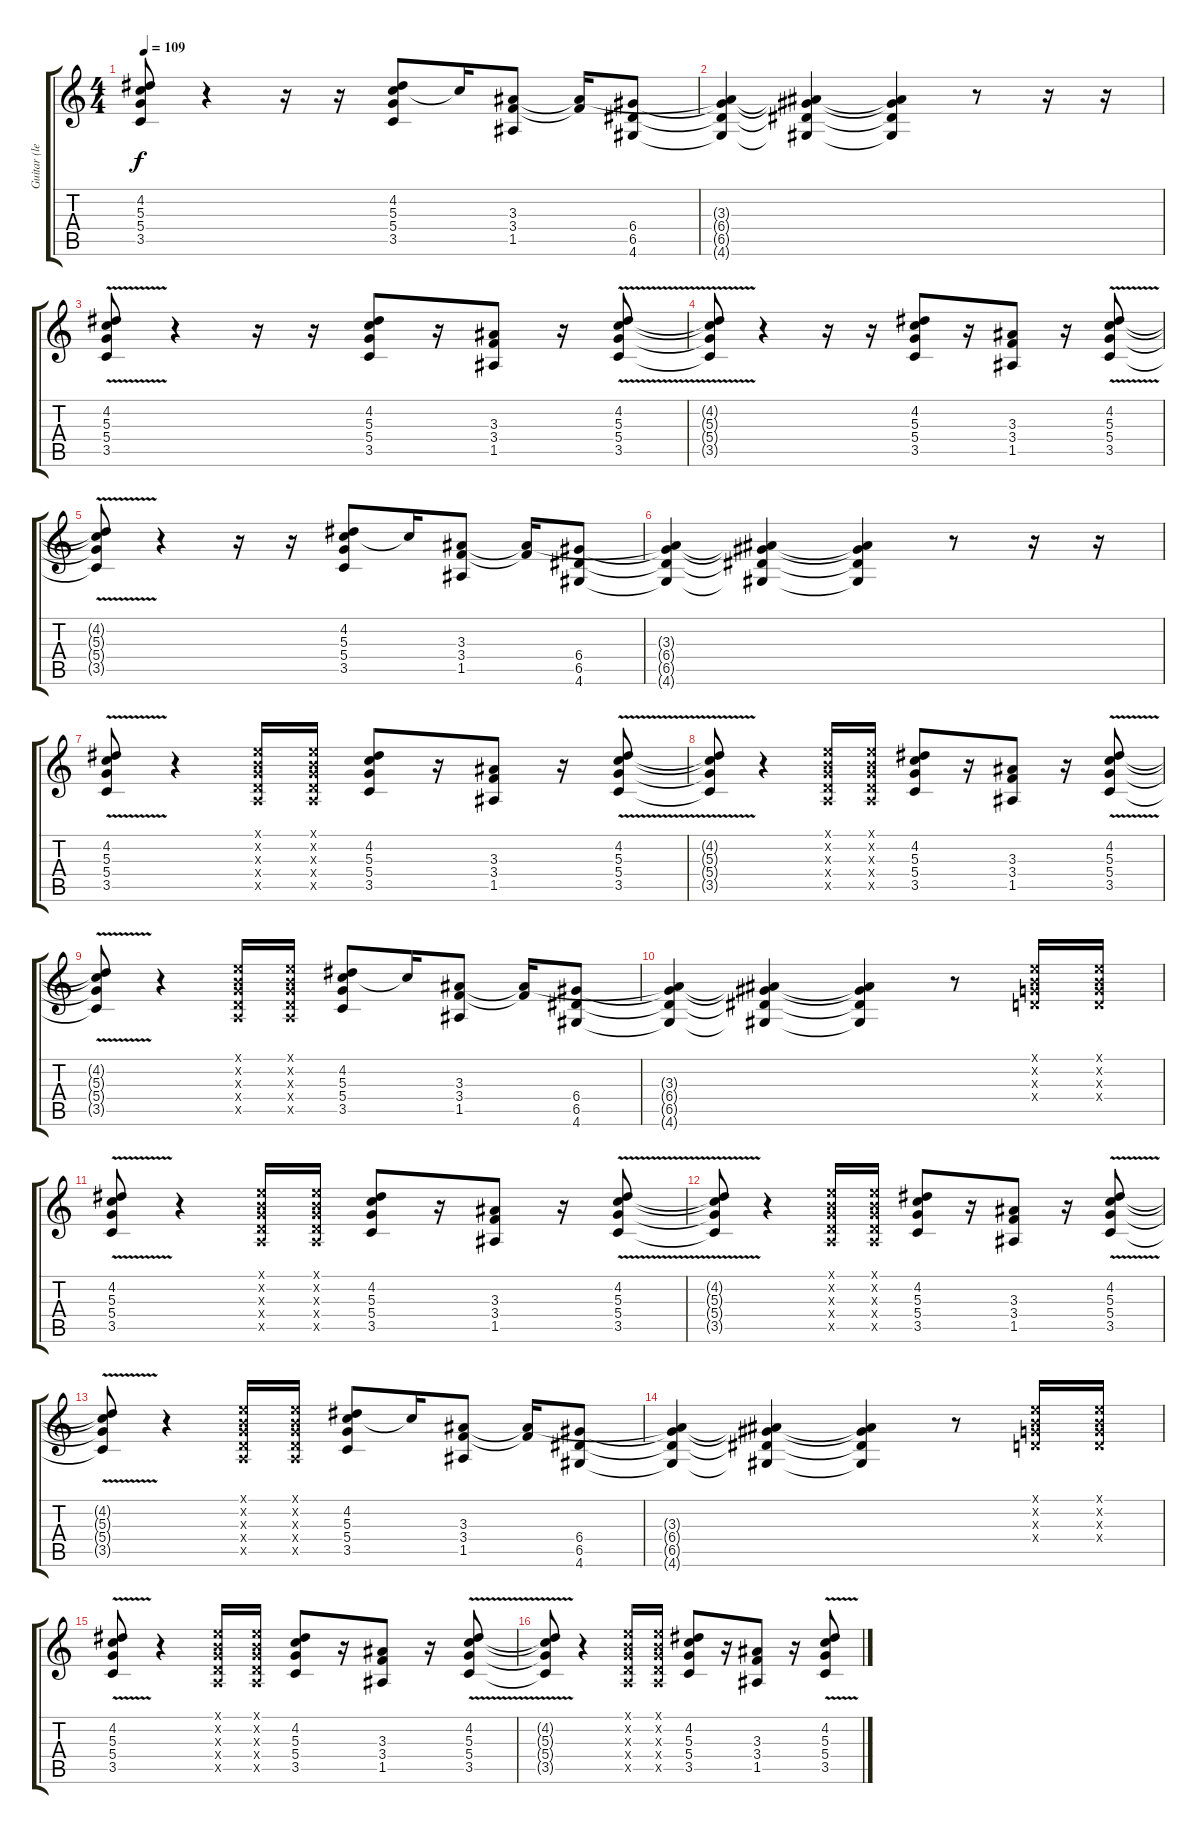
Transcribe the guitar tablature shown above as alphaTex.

\track ("Guitar (lead)" "Guitar (le") {instrument overdrivenguitar}
\staff {score tabs}
\tuning (E4 B3 G3 D3 A2 E2) {hide}
\ts (4 4)
\tempo 109
\clef g2
\ks c
(4.2{t} 5.3{t} 5.4{t} 3.5{t}).8{dy f} r.4 r.16 r.16 (4.2 5.3 5.4 3.5).8 5.3{t}.16 (3.3 3.4 1.5).8 (3.3{t} 3.4{t}).16 (6.4 6.5 4.6).8 |
(3.3{t} 6.4{t} 6.5{t} 4.6{t}).4 (3.3{t} 6.4{t} 6.5{t} 4.6{t}).4 (3.3{t} 6.4{t} 6.5{t} 4.6{t}).4 r.8 r.16 r.16 |
(4.2 5.3{v} 5.4{v} 3.5{v}).8 r.4 r.16 r.16 (4.2 5.3 5.4 3.5).8 r.16 (3.3 3.4 1.5).8 r.16 (4.2 5.3{v} 5.4{v} 3.5{v}).8 |
(4.2{t} 5.3{t} 5.4{t} 3.5{t}).8 r.4 r.16 r.16 (4.2 5.3 5.4 3.5).8 r.16 (3.3 3.4 1.5).8 r.16 (4.2 5.3{v} 5.4{v} 3.5{v}).8 |
(4.2{t} 5.3{t} 5.4{t} 3.5{t}).8 r.4 r.16 r.16 (4.2 5.3 5.4 3.5).8 5.3{t}.16 (3.3 3.4 1.5).8 (3.3{t} 3.4{t}).16 (6.4 6.5 4.6).8 |
(3.3{t} 6.4{t} 6.5{t} 4.6{t}).4 (3.3{t} 6.4{t} 6.5{t} 4.6{t}).4 (3.3{t} 6.4{t} 6.5{t} 4.6{t}).4 r.8 r.16 r.16 |
(4.2{v} 5.3{v} 5.4{v} 3.5{v}).8 r.4 (0.1{x} 0.2{x} 0.3{x} 0.4{x} 0.5{x}).16 (0.1{x} 0.2{x} 0.3{x} 0.4{x} 0.5{x}).16 (4.2 5.3 5.4 3.5).8 r.16 (3.3 3.4 1.5).8 r.16 (4.2{v} 5.3{v} 5.4{v} 3.5{v}).8 |
(4.2{t} 5.3{t} 5.4{t} 3.5{t}).8 r.4 (0.1{x} 0.2{x} 0.3{x} 0.4{x} 0.5{x}).16 (0.1{x} 0.2{x} 0.3{x} 0.4{x} 0.5{x}).16 (4.2 5.3 5.4 3.5).8 r.16 (3.3 3.4 1.5).8 r.16 (4.2{v} 5.3{v} 5.4{v} 3.5{v}).8 |
(4.2{t} 5.3{t} 5.4{t} 3.5{t}).8 r.4 (0.1{x} 0.2{x} 0.3{x} 0.4{x} 0.5{x}).16 (0.1{x} 0.2{x} 0.3{x} 0.4{x} 0.5{x}).16 (4.2 5.3 5.4 3.5).8 5.3{t}.16 (3.3 3.4 1.5).8 (3.3{t} 3.4{t}).16 (6.4 6.5 4.6).8 |
(3.3{t} 6.4{t} 6.5{t} 4.6{t}).4 (3.3{t} 6.4{t} 6.5{t} 4.6{t}).4 (3.3{t} 6.4{t} 6.5{t} 4.6{t}).4 r.8 (0.1{x} 0.2{x} 0.3{x} 0.4{x}).16 (0.1{x} 0.2{x} 0.3{x} 0.4{x}).16 |
(4.2{v} 5.3{v} 5.4{v} 3.5{v}).8 r.4 (0.1{x} 0.2{x} 0.3{x} 0.4{x} 0.5{x}).16 (0.1{x} 0.2{x} 0.3{x} 0.4{x} 0.5{x}).16 (4.2 5.3 5.4 3.5).8 r.16 (3.3 3.4 1.5).8 r.16 (4.2{v} 5.3{v} 5.4{v} 3.5{v}).8 |
(4.2{t} 5.3{t} 5.4{t} 3.5{t}).8 r.4 (0.1{x} 0.2{x} 0.3{x} 0.4{x} 0.5{x}).16 (0.1{x} 0.2{x} 0.3{x} 0.4{x} 0.5{x}).16 (4.2 5.3 5.4 3.5).8 r.16 (3.3 3.4 1.5).8 r.16 (4.2{v} 5.3{v} 5.4{v} 3.5{v}).8 |
(4.2{t} 5.3{t} 5.4{t} 3.5{t}).8 r.4 (0.1{x} 0.2{x} 0.3{x} 0.4{x} 0.5{x}).16 (0.1{x} 0.2{x} 0.3{x} 0.4{x} 0.5{x}).16 (4.2 5.3 5.4 3.5).8 5.3{t}.16 (3.3 3.4 1.5).8 (3.3{t} 3.4{t}).16 (6.4 6.5 4.6).8 |
(3.3{t} 6.4{t} 6.5{t} 4.6{t}).4 (3.3{t} 6.4{t} 6.5{t} 4.6{t}).4 (3.3{t} 6.4{t} 6.5{t} 4.6{t}).4 r.8 (0.1{x} 0.2{x} 0.3{x} 0.4{x}).16 (0.1{x} 0.2{x} 0.3{x} 0.4{x}).16 |
(4.2{v} 5.3{v} 5.4{v} 3.5{v}).8 r.4 (0.1{x} 0.2{x} 0.3{x} 0.4{x} 0.5{x}).16 (0.1{x} 0.2{x} 0.3{x} 0.4{x} 0.5{x}).16 (4.2 5.3 5.4 3.5).8 r.16 (3.3 3.4 1.5).8 r.16 (4.2{v} 5.3{v} 5.4{v} 3.5{v}).8 |
(4.2{t} 5.3{t} 5.4{t} 3.5{t}).8 r.4 (0.1{x} 0.2{x} 0.3{x} 0.4{x} 0.5{x}).16 (0.1{x} 0.2{x} 0.3{x} 0.4{x} 0.5{x}).16 (4.2 5.3 5.4 3.5).8 r.16 (3.3 3.4 1.5).8 r.16 (4.2{v} 5.3{v} 5.4{v} 3.5{v}).8
